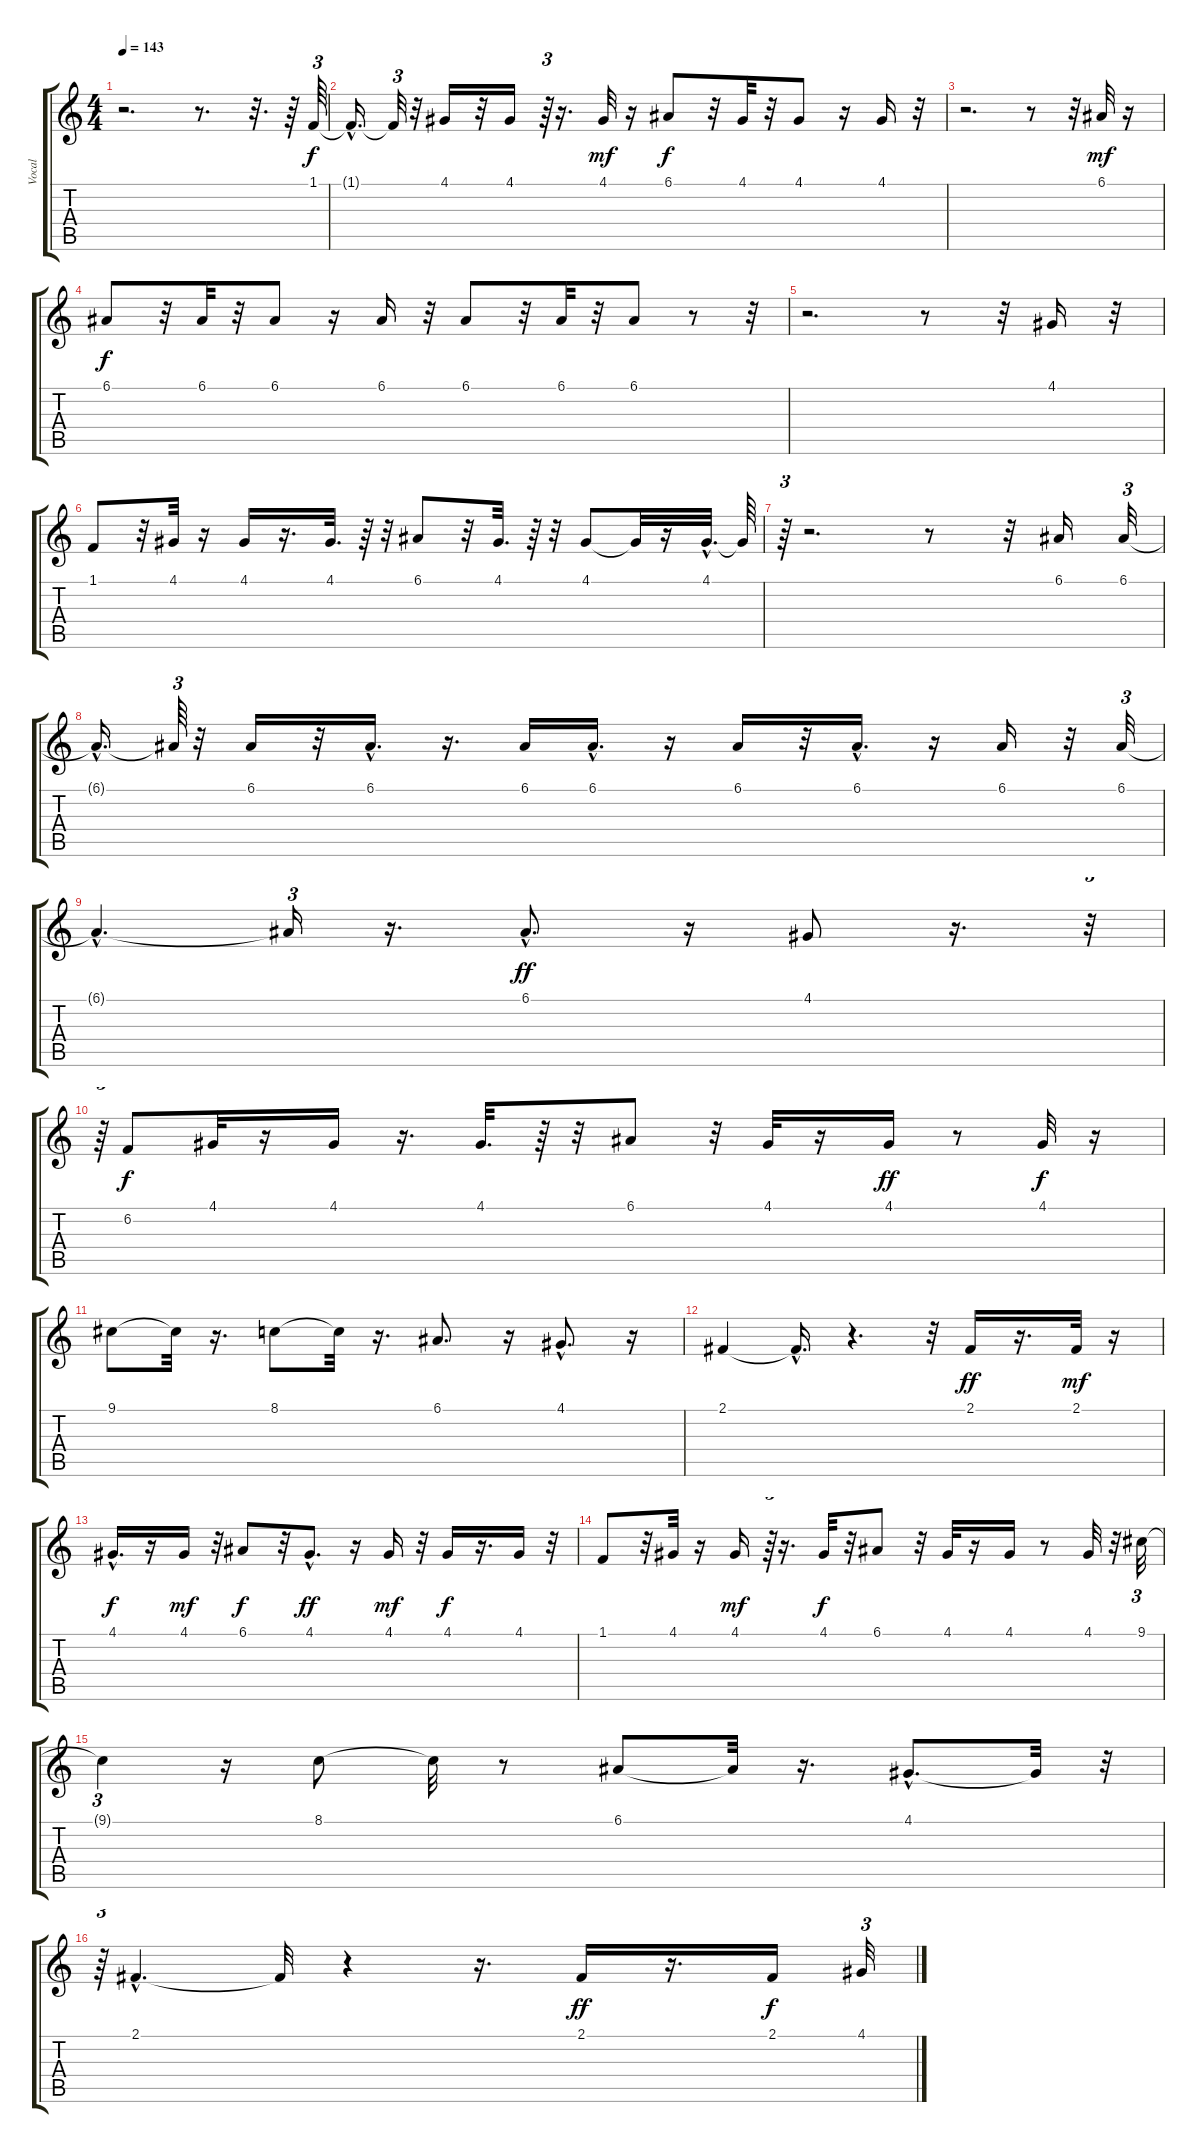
\track ("Vocal" "Vocal") {instrument panflute}
\staff {score tabs}
\tuning (E4 B3 G3 D3 A2 E2) {hide}
\ts (4 4)
\tempo 143
\clef g2
\ks c
r.2{d dy f} r.8{d} r.32{d} r.64 1.1.64{tu (3 2)} |
1.1{hac t}.16{d} 1.1{t}.32{tu (3 2)} r.32 4.1.16 r.32 4.1.16 r.64{tu (3 2)} r.16{d} 4.1.32{dy mf} r.16 6.1.8{dy f} r.32 4.1.32 r.32 4.1.8 r.16 4.1.16 r.32 |
r.2{d} r.8 r.32 6.1.32{dy mf} r.16 |
6.1.8{dy f} r.32 6.1.32 r.32 6.1.8 r.16 6.1.16 r.32 6.1.8 r.32 6.1.32 r.32 6.1.8 r.8 r.32 |
r.2{d} r.8 r.32 4.1.16 r.32 |
1.1.8 r.32 4.1.32 r.16 4.1.16 r.16{d} 4.1.32{d} r.64 r.32 6.1.8 r.32 4.1.32{d} r.64 r.32 4.1.8 4.1{t}.32 r.16 4.1{hac}.32{d} 4.1{t}.64 |
r.64{tu (3 2)} r.2{d} r.8 r.32 6.1.16 6.1.32{tu (3 2)} |
6.1{hac t}.16{d} 6.1{t}.64{tu (3 2)} r.32 6.1.16 r.32 6.1{hac}.16{d} r.16{d} 6.1.16 6.1{hac}.16{d} r.16 6.1.16 r.32 6.1{hac}.16{d} r.16 6.1.16 r.32 6.1.32{tu (3 2)} |
6.1{hac t}.4{d} 6.1{t}.16{tu (3 2)} r.16{d} 6.1{hac}.8{d dy ff} r.16 4.1.8 r.16{d} r.32{tu (3 2)} |
r.64{tu (3 2)} 6.2.8{dy f} 4.1.32 r.16 4.1.16 r.16{d} 4.1.32{d} r.64 r.32 6.1.8 r.32 4.1.32 r.16 4.1.16{dy ff} r.8 4.1.32{dy f} r.16 |
9.1.8 9.1{t}.32 r.16{d} 8.1.8 8.1{t}.32 r.16{d} 6.1.8{d} r.16 4.1{hac}.8{d} r.16 |
2.1.4 2.1{hac t}.16{d} r.4{d} r.32 2.1.16{dy ff} r.16{d} 2.1.32{dy mf} r.16 |
4.1{hac}.16{d dy f} r.16 4.1.16{dy mf} r.32 6.1.8{dy f} r.32 4.1{hac}.8{d dy ff} r.16 4.1.16{dy mf} r.32 4.1.16{dy f} r.16{d} 4.1.16 r.32 |
1.1.8 r.32 4.1.32 r.16 4.1.16{dy mf} r.64{tu (3 2)} r.16{d} 4.1.32{dy f} r.32 6.1.8 r.32 4.1.32 r.16 4.1.16 r.8 4.1.32 r.32 9.1.32{tu (3 2)} |
9.1{t}.4{tu (3 2)} r.16 8.1.8 8.1{t}.32 r.8 6.1.8 6.1{t}.32 r.16{d} 4.1{hac}.8{d} 4.1{t}.32 r.32{tu (3 2)} |
r.64{tu (3 2)} 2.1{hac}.4{d} 2.1{t}.32 r.4 r.16{d} 2.1.16{dy ff} r.16{d} 2.1.16{dy f} 4.1.32{tu (3 2)}
